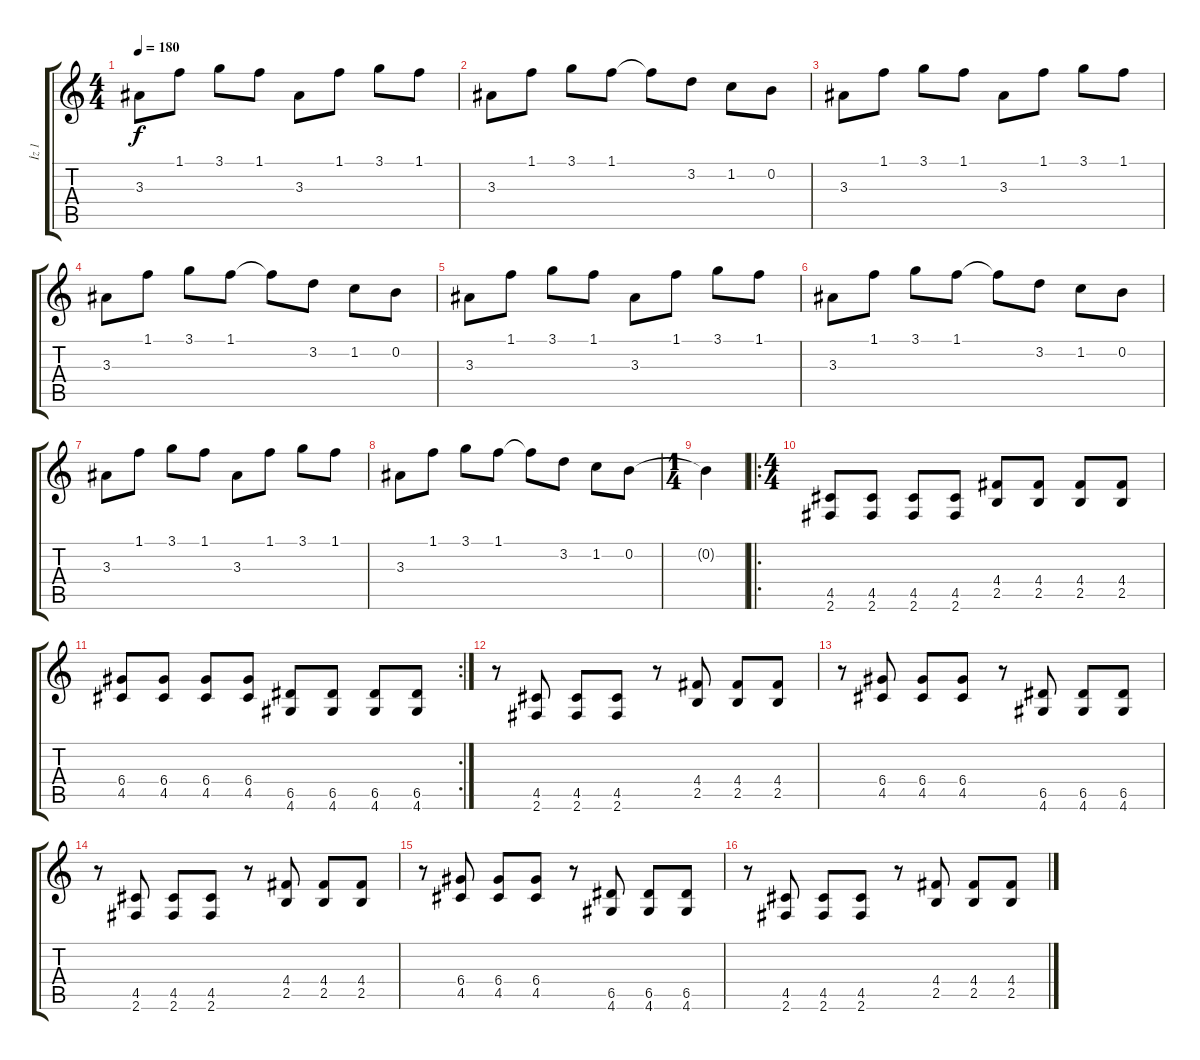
\track ("İz 1" "İz 1") {instrument distortionguitar}
\staff {score tabs}
\tuning (E4 B3 G3 D3 A2 E2) {hide}
\ts (4 4)
\tempo 180
\clef g2
\ks c
3.3.8{dy f instrument distortionguitar} 1.1.8 3.1.8 1.1.8 3.3.8 1.1.8 3.1.8 1.1.8 |
3.3.8 1.1.8 3.1.8 1.1.8 1.1{t}.8 3.2.8 1.2.8 0.2.8 |
3.3.8 1.1.8 3.1.8 1.1.8 3.3.8 1.1.8 3.1.8 1.1.8 |
3.3.8 1.1.8 3.1.8 1.1.8 1.1{t}.8 3.2.8 1.2.8 0.2.8 |
3.3.8 1.1.8 3.1.8 1.1.8 3.3.8 1.1.8 3.1.8 1.1.8 |
3.3.8 1.1.8 3.1.8 1.1.8 1.1{t}.8 3.2.8 1.2.8 0.2.8 |
3.3.8 1.1.8 3.1.8 1.1.8 3.3.8 1.1.8 3.1.8 1.1.8 |
3.3.8 1.1.8 3.1.8 1.1.8 1.1{t}.8 3.2.8 1.2.8 0.2.8 |
\ts (1 4)
0.2{t}.4 |
\ro
\ts (4 4)
(4.5 2.6).8 (4.5 2.6).8 (4.5 2.6).8 (4.5 2.6).8 (4.4 2.5).8 (4.4 2.5).8 (4.4 2.5).8 (4.4 2.5).8 |
\rc 2
(6.4 4.5).8 (6.4 4.5).8 (6.4 4.5).8 (6.4 4.5).8 (6.5 4.6).8 (6.5 4.6).8 (6.5 4.6).8 (6.5 4.6).8 |
r.8 (4.5 2.6).8 (4.5 2.6).8 (4.5 2.6).8 r.8 (4.4 2.5).8 (4.4 2.5).8 (4.4 2.5).8 |
r.8 (6.4 4.5).8 (6.4 4.5).8 (6.4 4.5).8 r.8 (6.5 4.6).8 (6.5 4.6).8 (6.5 4.6).8 |
r.8 (4.5 2.6).8 (4.5 2.6).8 (4.5 2.6).8 r.8 (4.4 2.5).8 (4.4 2.5).8 (4.4 2.5).8 |
r.8 (6.4 4.5).8 (6.4 4.5).8 (6.4 4.5).8 r.8 (6.5 4.6).8 (6.5 4.6).8 (6.5 4.6).8 |
r.8 (4.5 2.6).8 (4.5 2.6).8 (4.5 2.6).8 r.8 (4.4 2.5).8 (4.4 2.5).8 (4.4 2.5).8
